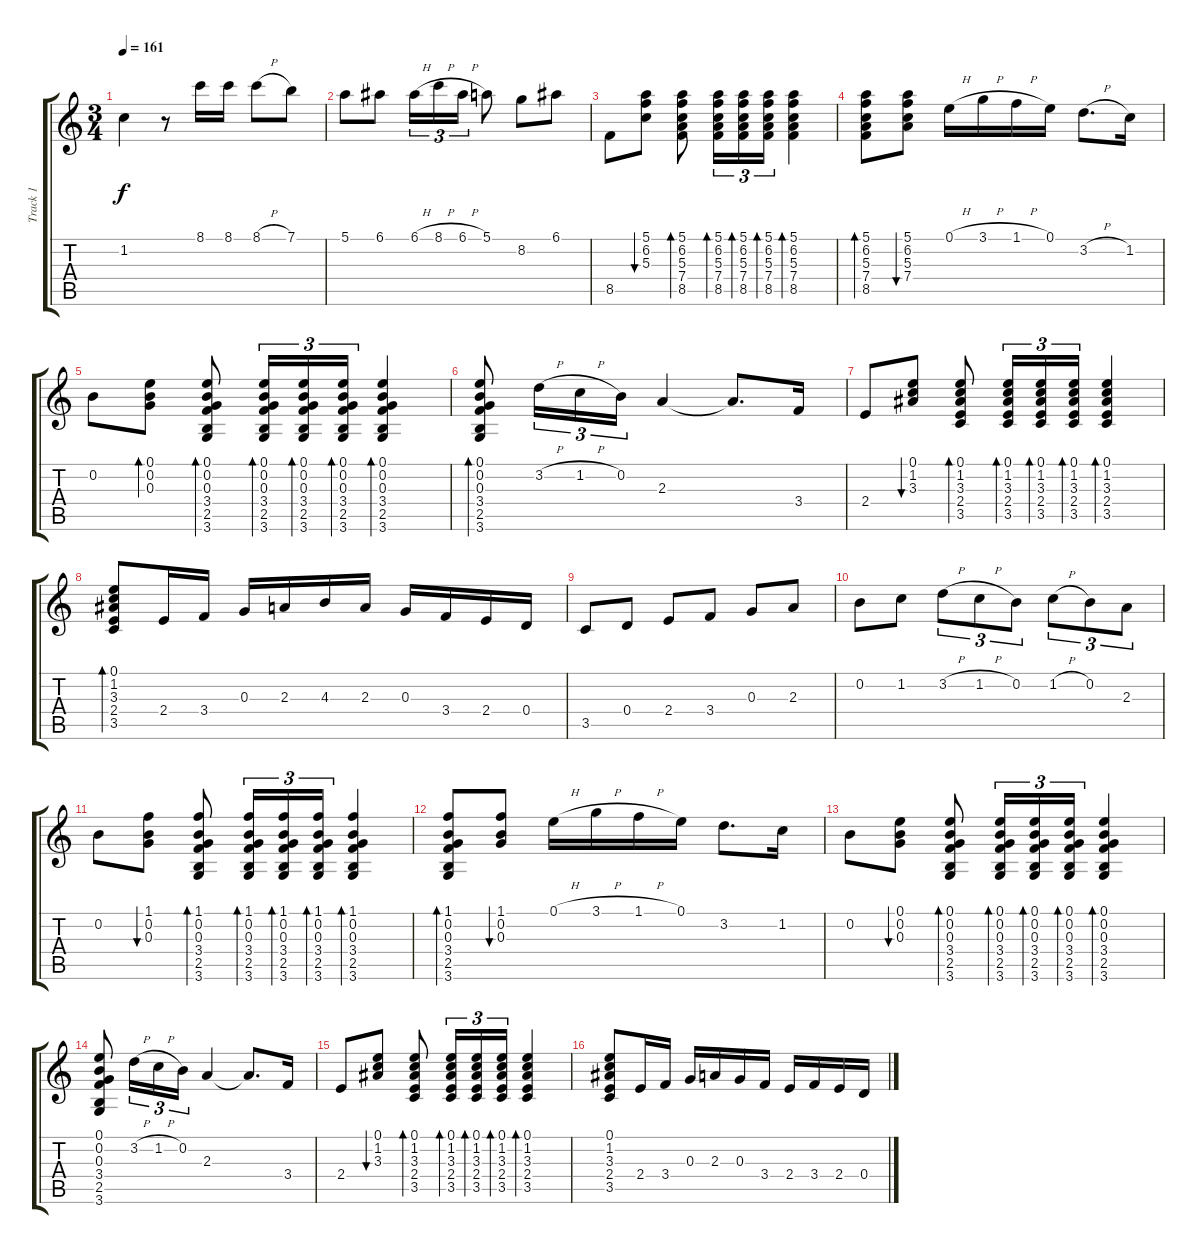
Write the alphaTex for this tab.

\track ("Track 1" "Track 1") {instrument acousticguitarnylon}
\staff {score tabs}
\tuning (E4 B3 G3 D3 A2 E2) {hide}
\ts (3 4)
\tempo 161
\clef g2
\ks c
1.2.4{dy f} r.8 8.1.16 8.1.16 8.1{h}.8 7.1.8 |
5.1.8 6.1.8 6.1{h}.16{tu (3 2)} 8.1{h}.16{tu (3 2)} 6.1{h}.16{tu (3 2)} 5.1.8 8.2.8 6.1.8 |
8.5.8 (5.1 6.2 5.3).8{bu 60} (5.1 6.2 5.3 7.4 8.5).8{bd 60} (5.1 6.2 5.3 7.4 8.5).16{tu (3 2) bd 60} (5.1 6.2 5.3 7.4 8.5).16{tu (3 2) bd 60} (5.1 6.2 5.3 7.4 8.5).16{tu (3 2) bd 60} (5.1 6.2 5.3 7.4 8.5).4{bd 60} |
(5.1 6.2 5.3 7.4 8.5).8{bd 60} (5.1 6.2 5.3 7.4).8{bu 60} 0.1{h}.16 3.1{h}.16 1.1{h}.16 0.1.16 3.2{h}.8{d} 1.2.16 |
0.2.8 (0.1 0.2 0.3).8{bd 60} (0.1 0.2 0.3 3.4 2.5 3.6).8{bd 60} (0.1 0.2 0.3 3.4 2.5 3.6).16{tu (3 2) bd 60} (0.1 0.2 0.3 3.4 2.5 3.6).16{tu (3 2) bd 60} (0.1 0.2 0.3 3.4 2.5 3.6).16{tu (3 2) bd 60} (0.1 0.2 0.3 3.4 2.5 3.6).4{bd 60} |
(0.1 0.2 0.3 3.4 2.5 3.6).8{bd 60} 3.2{h}.16{tu (3 2)} 1.2{h}.16{tu (3 2)} 0.2.16{tu (3 2)} 2.3.4 2.3{t}.8{d} 3.4.16 |
2.4.8 (0.1 1.2 3.3).8{bu 60} (0.1 1.2 3.3 2.4 3.5).8{bd 60} (0.1 1.2 3.3 2.4 3.5).16{tu (3 2) bd 60} (0.1 1.2 3.3 2.4 3.5).16{tu (3 2) bd 60} (0.1 1.2 3.3 2.4 3.5).16{tu (3 2) bd 60} (0.1 1.2 3.3 2.4 3.5).4{bd 60} |
(0.1 1.2 3.3 2.4 3.5).8{bd 60} 2.4.16 3.4.16 0.3.16 2.3.16 4.3.16 2.3.16 0.3.16 3.4.16 2.4.16 0.4.16 |
3.5.8 0.4.8 2.4.8 3.4.8 0.3.8 2.3.8 |
0.2.8 1.2.8 3.2{h}.8{tu (3 2)} 1.2{h}.8{tu (3 2)} 0.2.8{tu (3 2)} 1.2{h}.8{tu (3 2)} 0.2.8{tu (3 2)} 2.3.8{tu (3 2)} |
0.2.8 (1.1 0.2 0.3).8{bu 60} (1.1 0.2 0.3 3.4 2.5 3.6).8{bd 60} (1.1 0.2 0.3 3.4 2.5 3.6).16{tu (3 2) bd 60} (1.1 0.2 0.3 3.4 2.5 3.6).16{tu (3 2) bd 60} (1.1 0.2 0.3 3.4 2.5 3.6).16{tu (3 2) bd 60} (1.1 0.2 0.3 3.4 2.5 3.6).4{bd 60} |
(1.1 0.2 0.3 3.4 2.5 3.6).8{bd 60} (1.1 0.2 0.3).8{bu 60} 0.1{h}.16 3.1{h}.16 1.1{h}.16 0.1.16 3.2.8{d} 1.2.16 |
0.2.8 (0.1 0.2 0.3).8{bu 60} (0.1 0.2 0.3 3.4 2.5 3.6).8{bd 60} (0.1 0.2 0.3 3.4 2.5 3.6).16{tu (3 2) bd 60} (0.1 0.2 0.3 3.4 2.5 3.6).16{tu (3 2) bd 60} (0.1 0.2 0.3 3.4 2.5 3.6).16{tu (3 2) bd 60} (0.1 0.2 0.3 3.4 2.5 3.6).4{bd 60} |
(0.1 0.2 0.3 3.4 2.5 3.6).8 3.2{h}.16{tu (3 2)} 1.2{h}.16{tu (3 2)} 0.2.16{tu (3 2)} 2.3.4 2.3{t}.8{d} 3.4.16 |
2.4.8 (0.1 1.2 3.3).8{bu 60} (0.1 1.2 3.3 2.4 3.5).8{bd 60} (0.1 1.2 3.3 2.4 3.5).16{tu (3 2) bd 60} (0.1 1.2 3.3 2.4 3.5).16{tu (3 2) bd 60} (0.1 1.2 3.3 2.4 3.5).16{tu (3 2) bd 60} (0.1 1.2 3.3 2.4 3.5).4{bd 60} |
(0.1 1.2 3.3 2.4 3.5).8 2.4.16 3.4.16 0.3.16 2.3.16 0.3.16 3.4.16 2.4.16 3.4.16 2.4.16 0.4.16
